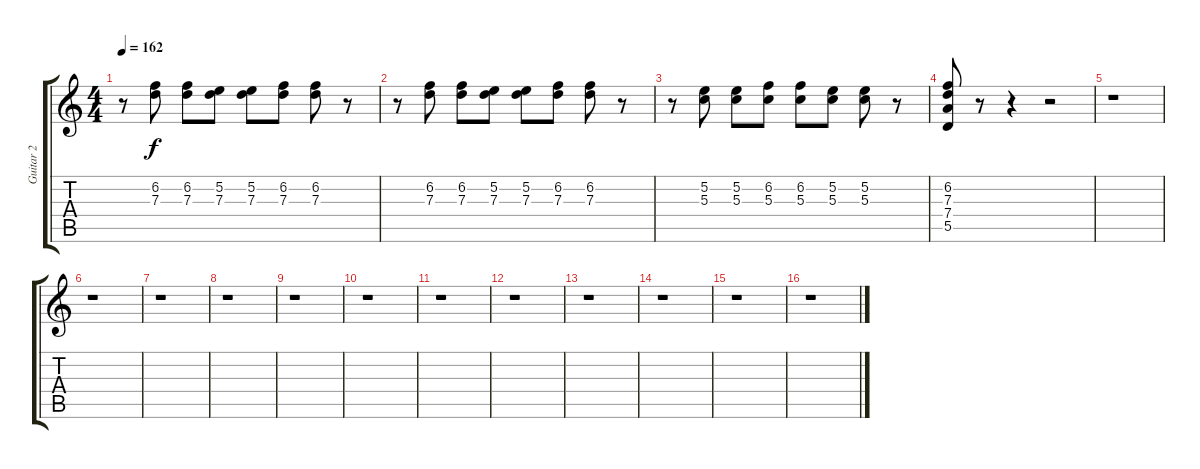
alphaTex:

\track ("Guitar 2" "Guitar 2") {instrument distortionguitar}
\staff {score tabs}
\tuning (E4 B3 G3 D3 A2 E2) {hide}
\ts (4 4)
\tempo 162
\clef g2
\ks c
r.8{dy f} (6.2 7.3).8 (6.2 7.3).8 (5.2 7.3).8 (5.2 7.3).8 (6.2 7.3).8 (6.2 7.3).8 r.8 |
r.8 (6.2 7.3).8 (6.2 7.3).8 (5.2 7.3).8 (5.2 7.3).8 (6.2 7.3).8 (6.2 7.3).8 r.8 |
r.8 (5.2 5.3).8 (5.2 5.3).8 (6.2 5.3).8 (6.2 5.3).8 (5.2 5.3).8 (5.2 5.3).8 r.8 |
(6.2 7.3 7.4 5.5).8 r.8 r.4 r.2 |
r.1 |
r.1 |
r.1 |
r.1 |
r.1 |
r.1 |
r.1 |
r.1 |
r.1 |
r.1 |
r.1 |
r.1
